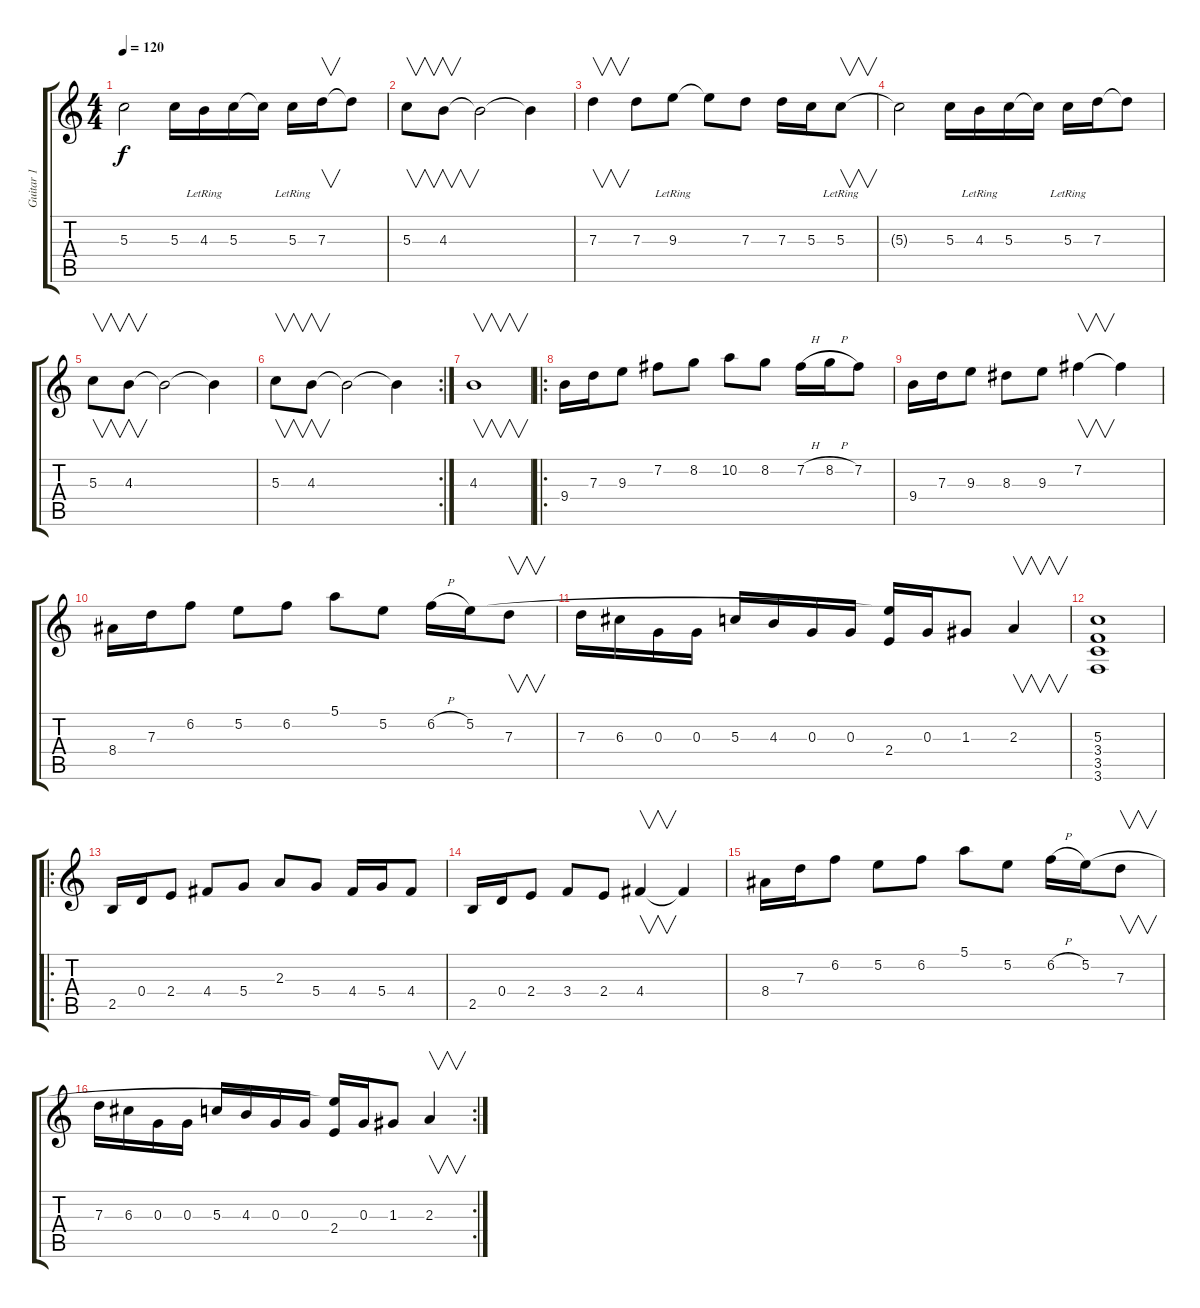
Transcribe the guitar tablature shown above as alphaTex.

\track ("Guitar 1" "Guitar 1") {instrument electricguitarjazz}
\staff {score tabs}
\tuning (E4 B3 G3 D3 A2 D2) {hide}
\ts (4 4)
\tempo 120
\clef g2
\ks c
5.3{t}.2{dy f} 5.3.16 4.3{lr}.16 5.3.16 5.3{t}.16 5.3{lr}.16 7.3.16{v} 7.3{t}.8 |
5.3.8{v} 4.3.8{v} 4.3{t}.2 4.3{t}.4 |
7.3.4{v volume 13 instrument distortionguitar} 7.3.8 9.3{lr}.8 9.3{t}.8 7.3.8 7.3.16 5.3.16 5.3{lr}.8{v} |
5.3{t}.2 5.3.16 4.3{lr}.16 5.3.16 5.3{t}.16 5.3{lr}.16 7.3.16 7.3{t}.8 |
5.3.8{v} 4.3.8{v} 4.3{t}.2 4.3{t}.4 |
\rc 2
5.3.8{v} 4.3.8{v} 4.3{t}.2 4.3{t}.4 |
4.3.1{v} |
\ro
9.4.16{instrument overdrivenguitar} 7.3.16 9.3.8 7.2.8 8.2.8 10.2.8 8.2.8 7.2{h}.16 8.2{h}.16 7.2.8 |
9.4.16 7.3.16 9.3.8 8.3.8 9.3.8 7.2.4{v} 7.2{t}.4 |
8.4.16 7.3.16 6.2.8 5.2.8 6.2.8 5.1.8 5.2.8 6.2{h}.16 5.2.16 7.3.8{v} |
7.3.16 6.3.16 0.3.16 0.3.16 5.3.16 4.3.16 0.3.16 0.3.16 (5.2{t} 2.4).16 0.3.16 1.3.8 2.3.4{v} |
(5.3 3.4 3.5 3.6).1 |
\ro
2.5.16{balance 0 instrument overdrivenguitar} 0.4.16 2.4.8 4.4.8 5.4.8 2.3.8 5.4.8 4.4.16 5.4.16 4.4.8 |
2.5.16 0.4.16 2.4.8 3.4.8 2.4.8 4.4.4{v} 4.4{t}.4 |
8.4.16 7.3.16 6.2.8 5.2.8 6.2.8 5.1.8 5.2.8 6.2{h}.16 5.2.16 7.3.8{v} |
\rc 2
7.3.16 6.3.16 0.3.16 0.3.16 5.3.16 4.3.16 0.3.16 0.3.16 (5.2{t} 2.4).16 0.3.16 1.3.8 2.3.4{v}
